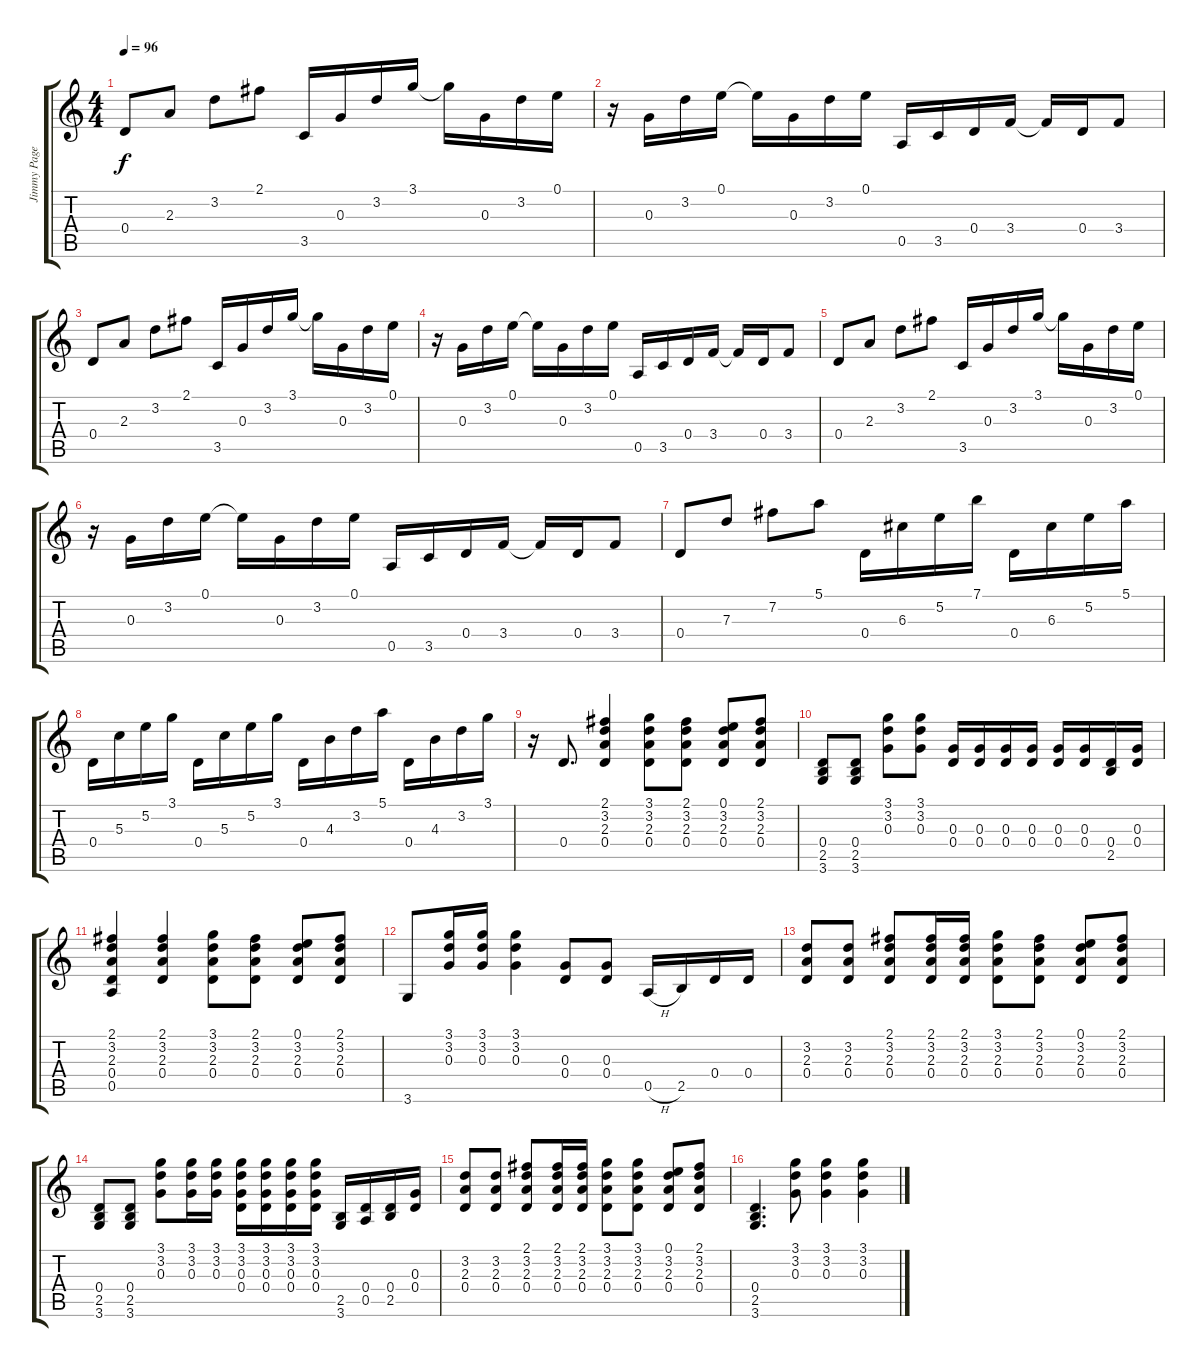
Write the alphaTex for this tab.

\track ("Jimmy Page - Guitar" "Jimmy Page") {instrument overdrivenguitar}
\staff {score tabs}
\tuning (E4 B3 G3 D3 A2 E2) {hide}
\ts (4 4)
\tempo 96
\clef g2
\ks c
0.4.8{dy f} 2.3.8 3.2.8 2.1.8 3.5.16 0.3.16 3.2.16 3.1.16 3.1{t}.16 0.3.16 3.2.16 0.1.16 |
r.16 0.3.16 3.2.16 0.1.16 0.1{t}.16 0.3.16 3.2.16 0.1.16 0.5.16 3.5.16 0.4.16 3.4.16 3.4{t}.16 0.4.16 3.4.8 |
0.4.8 2.3.8 3.2.8 2.1.8 3.5.16 0.3.16 3.2.16 3.1.16 3.1{t}.16 0.3.16 3.2.16 0.1.16 |
r.16 0.3.16 3.2.16 0.1.16 0.1{t}.16 0.3.16 3.2.16 0.1.16 0.5.16 3.5.16 0.4.16 3.4.16 3.4{t}.16 0.4.16 3.4.8 |
0.4.8 2.3.8 3.2.8 2.1.8 3.5.16 0.3.16 3.2.16 3.1.16 3.1{t}.16 0.3.16 3.2.16 0.1.16 |
r.16 0.3.16 3.2.16 0.1.16 0.1{t}.16 0.3.16 3.2.16 0.1.16 0.5.16 3.5.16 0.4.16 3.4.16 3.4{t}.16 0.4.16 3.4.8 |
0.4.8 7.3.8 7.2.8 5.1.8 0.4.16 6.3.16 5.2.16 7.1.16 0.4.16 6.3.16 5.2.16 5.1.16 |
0.4.16 5.3.16 5.2.16 3.1.16 0.4.16 5.3.16 5.2.16 3.1.16 0.4.16 4.3.16 3.2.16 5.1.16 0.4.16 4.3.16 3.2.16 3.1.16 |
r.16 0.4.8{d} (2.1 3.2 2.3 0.4).4 (3.1 3.2 2.3 0.4).8 (2.1 3.2 2.3 0.4).8 (0.1 3.2 2.3 0.4).8 (2.1 3.2 2.3 0.4).8 |
(0.4 2.5 3.6).8 (0.4 2.5 3.6).8 (3.1 3.2 0.3).8 (3.1 3.2 0.3).8 (0.3 0.4).16 (0.3 0.4).16 (0.3 0.4).16 (0.3 0.4).16 (0.3 0.4).16 (0.3 0.4).16 (0.4 2.5).16 (0.3 0.4).16 |
(2.1 3.2 2.3 0.4 0.5).4 (2.1 3.2 2.3 0.4).4 (3.1 3.2 2.3 0.4).8 (2.1 3.2 2.3 0.4).8 (0.1 3.2 2.3 0.4).8 (2.1 3.2 2.3 0.4).8 |
3.6.8 (3.1 3.2 0.3).16 (3.1 3.2 0.3).16 (3.1 3.2 0.3).4 (0.3 0.4).8 (0.3 0.4).8 0.5{h}.16 2.5.16 0.4.16 0.4.16 |
(3.2 2.3 0.4).8 (3.2 2.3 0.4).8 (2.1 3.2 2.3 0.4).8 (2.1 3.2 2.3 0.4).16 (2.1 3.2 2.3 0.4).16 (3.1 3.2 2.3 0.4).8 (2.1 3.2 2.3 0.4).8 (0.1 3.2 2.3 0.4).8 (2.1 3.2 2.3 0.4).8 |
(0.4 2.5 3.6).8 (0.4 2.5 3.6).8 (3.1 3.2 0.3).8 (3.1 3.2 0.3).16 (3.1 3.2 0.3).16 (3.1 3.2 0.3 0.4).16 (3.1 3.2 0.3 0.4).16 (3.1 3.2 0.3 0.4).16 (3.1 3.2 0.3 0.4).16 (2.5 3.6).16 (0.4 0.5).16 (0.4 2.5).16 (0.3 0.4).16 |
(3.2 2.3 0.4).8 (3.2 2.3 0.4).8 (2.1 3.2 2.3 0.4).8 (2.1 3.2 2.3 0.4).16 (2.1 3.2 2.3 0.4).16 (3.1 3.2 2.3 0.4).8 (3.1 3.2 2.3 0.4).8 (0.1 3.2 2.3 0.4).8 (2.1 3.2 2.3 0.4).8 |
(0.4 2.5 3.6).4{d} (3.1 3.2 0.3).8 (3.1 3.2 0.3).4 (3.1 3.2 0.3).4
